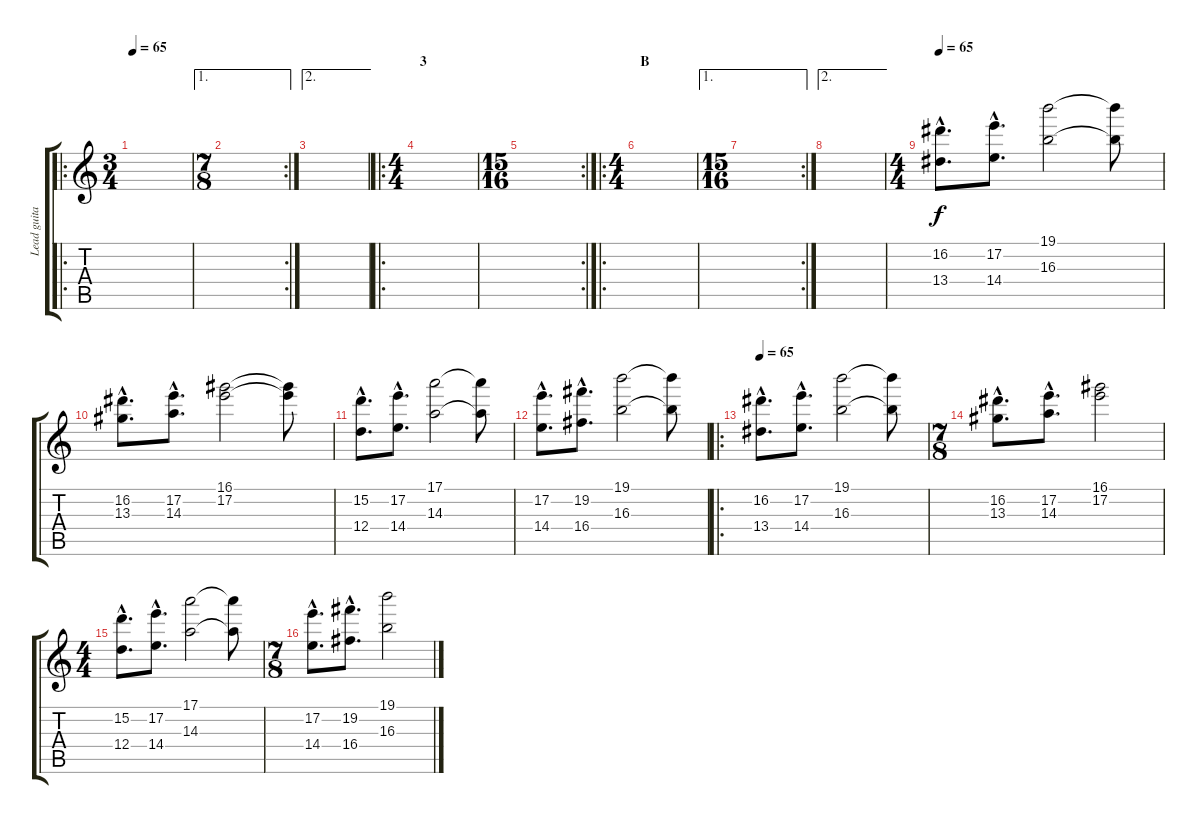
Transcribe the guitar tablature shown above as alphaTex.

\track ("Lead guitar" "Lead guita") {instrument distortionguitar}
\staff {score tabs}
\tuning (E4 B3 G3 D3 A2 E2) {hide}
\ro
\ts (3 4)
\tempo 65
\clef g2
\ks c
|
\ae 1
\rc 2
\ts (7 8)
|
\ae 2
|
\ro
\ts (4 4)
\section ("" "3")
|
\rc 2
\ts (15 16)
|
\ro
\ts (4 4)
\section ("" "B")
|
\ae 1
\rc 2
\ts (15 16)
|
\ae 2
|
\ts (4 4)
\tempo 65
(16.2{hac} 13.4{hac}).8{d} (17.2{hac} 14.4{hac}).8{d} (19.1 16.3).2 (19.1{t} 16.3{t}).8 |
(16.2{hac} 13.3{hac}).8{d} (17.2{hac} 14.3{hac}).8{d} (16.1 17.2).2 (16.1{t} 17.2{t}).8 |
(15.2{hac} 12.4{hac}).8{d} (17.2{hac} 14.4{hac}).8{d} (17.1 14.3).2 (17.1{t} 14.3{t}).8 |
(17.2{hac} 14.4{hac}).8{d} (19.2{hac} 16.4{hac}).8{d} (19.1 16.3).2 (19.1{t} 16.3{t}).8 |
\ro
\tempo 65
(16.2{hac} 13.4{hac}).8{d} (17.2{hac} 14.4{hac}).8{d} (19.1 16.3).2 (19.1{t} 16.3{t}).8 |
\ts (7 8)
(16.2{hac} 13.3{hac}).8{d} (17.2{hac} 14.3{hac}).8{d} (16.1 17.2).2 |
\ts (4 4)
(15.2{hac} 12.4{hac}).8{d} (17.2{hac} 14.4{hac}).8{d} (17.1 14.3).2 (17.1{t} 14.3{t}).8 |
\ts (7 8)
(17.2{hac} 14.4{hac}).8{d} (19.2{hac} 16.4{hac}).8{d} (19.1 16.3).2
